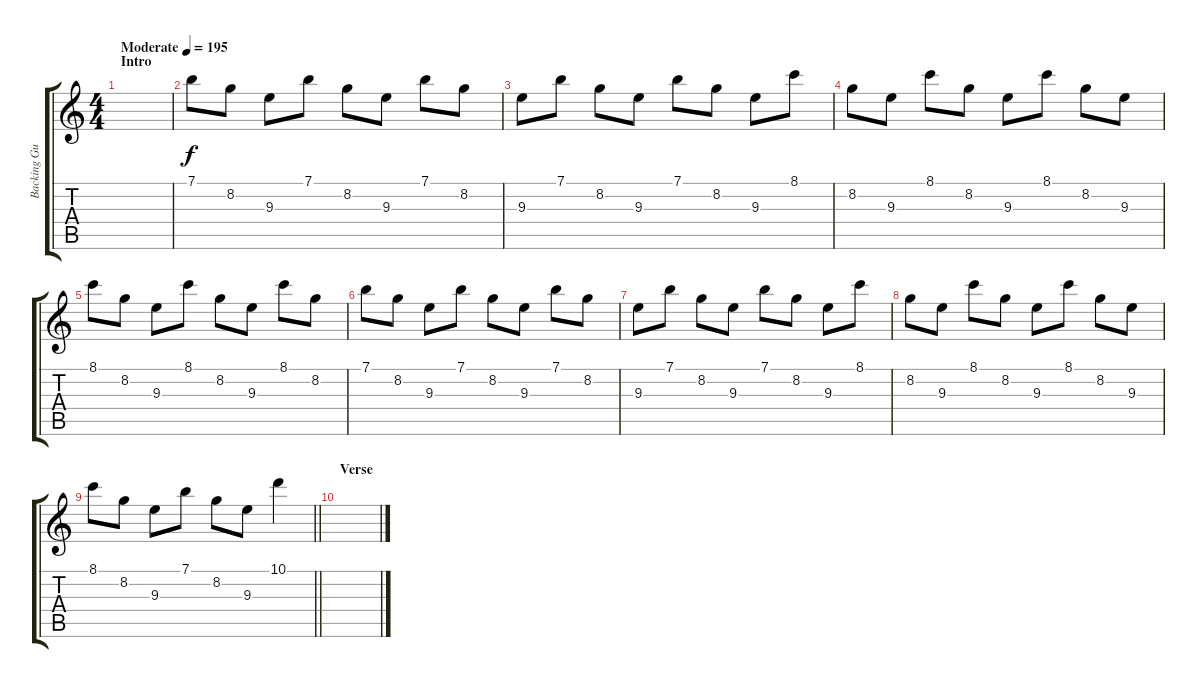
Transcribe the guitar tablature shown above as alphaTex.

\track ("Backing Guitar" "Backing Gu") {instrument distortionguitar}
\staff {score tabs}
\tuning (E4 B3 G3 D3 A2 D2) {hide}
\ts (4 4)
\section ("" "Intro")
\tempo (195 "Moderate")
\clef g2
\ks c
|
7.1.8 8.2.8 9.3.8 7.1.8 8.2.8 9.3.8 7.1.8 8.2.8 |
9.3.8 7.1.8 8.2.8 9.3.8 7.1.8 8.2.8 9.3.8 8.1.8 |
8.2.8 9.3.8 8.1.8 8.2.8 9.3.8 8.1.8 8.2.8 9.3.8 |
8.1.8 8.2.8 9.3.8 8.1.8 8.2.8 9.3.8 8.1.8 8.2.8 |
7.1.8 8.2.8 9.3.8 7.1.8 8.2.8 9.3.8 7.1.8 8.2.8 |
9.3.8 7.1.8 8.2.8 9.3.8 7.1.8 8.2.8 9.3.8 8.1.8 |
8.2.8 9.3.8 8.1.8 8.2.8 9.3.8 8.1.8 8.2.8 9.3.8 |
\barLineRight lightlight
8.1.8 8.2.8 9.3.8 7.1.8 8.2.8 9.3.8 10.1.4 |
\section ("" "Verse")
